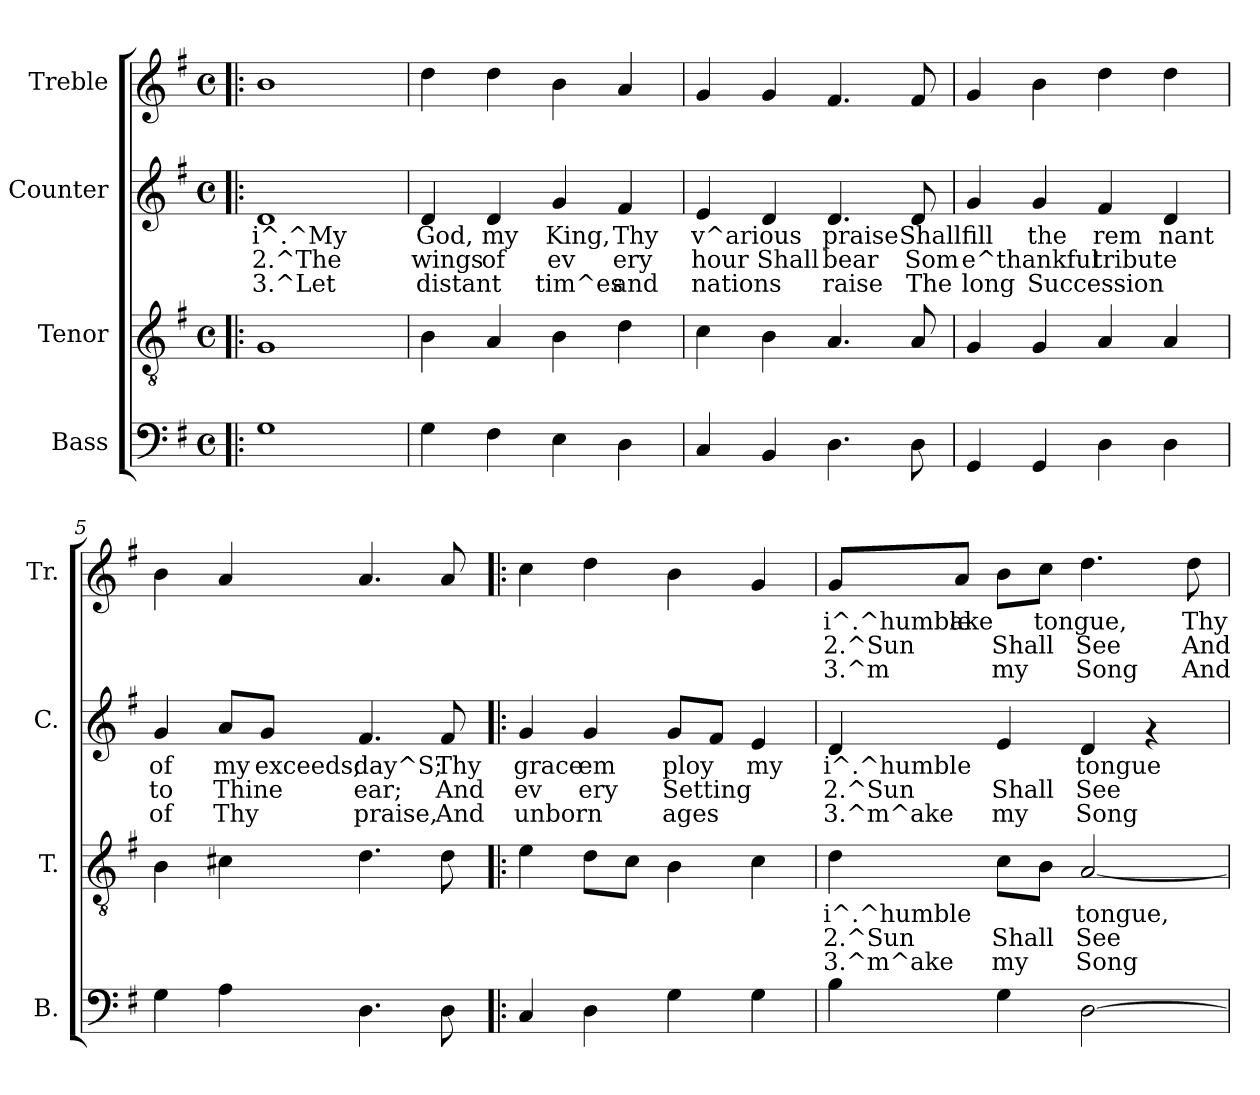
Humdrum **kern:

**kern	**kern	**text	**text	**text	**kern	**text	**text	**text	**kern	**text	**text	**text
*part4	*part3	*part3	*part3	*part3	*part2	*part2	*part2	*part2	*part1	*part1	*part1	*part1
*staff4	*staff3	*staff3	*staff3	*staff3	*staff2	*staff2	*staff2	*staff2	*staff1	*staff1	*staff1	*staff1
*I"Bass	*I"Tenor	*	*	*	*I"Counter	*	*	*	*I"Treble	*	*	*
*I'B.	*I'T.	*	*	*	*I'C.	*	*	*	*I'Tr.	*	*	*
!!LO:PB:g=z
*stria5	*stria5	*	*	*	*stria5	*	*	*	*stria5	*	*	*
*clefF4	*clefGv2	*	*	*	*clefG2	*	*	*	*clefG2	*	*	*
*k[f#]	*k[f#]	*	*	*	*k[f#]	*	*	*	*k[f#]	*	*	*
*G:	*G:	*	*	*	*G:	*	*	*	*G:	*	*	*
*M4/4	*M4/4	*	*	*	*M4/4	*	*	*	*M4/4	*	*	*
*met(c)	*met(c)	*	*	*	*met(c)	*	*	*	*met(c)	*	*	*
=1!|:	=1!|:	=1!|:	=1!|:	=1!|:	=1!|:	=1!|:	=1!|:	=1!|:	=1!|:	=1!|:	=1!|:	=1!|:
!	!	!LO:LY:b:rj	!	!	!	!LO:LY:b:rj	!LO:LY:b:rj	!LO:LY:b:rj	!	!LO:LY:b:rj	!	!
1G	1G	.	.	.	1d	i^.^My	2.^The	3.^Let	1b	.	.	.
=2	=2	=2	=2	=2	=2	=2	=2	=2	=2	=2	=2	=2
!	!	!LO:LY:b:rj	!	!	!	!LO:LY:b:rj	!LO:LY:b:rj	!LO:LY:b:rj	!	!LO:LY:b:rj	!	!
4G\	4B\	.	.	.	4d/	God,	wings	distant	4dd\	.	.	.
!	!	!LO:LY:b:rj	!	!	!	!LO:LY:b:rj	!LO:LY:b:rj	!LO:LY:b:rj	!	!LO:LY:b:rj	!	!
4F#\	4A/	.	.	.	4d/	my	of	.	4dd\	.	.	.
!	!	!LO:LY:b:rj	!	!	!	!LO:LY:b:rj	!LO:LY:b:rj	!LO:LY:b:rj	!	!LO:LY:b:rj	!	!
4E\	4B\	.	.	.	4g/	King,	ev	tim^es	4b\	.	.	.
!	!	!LO:LY:b:rj	!	!	!	!LO:LY:b:rj	!LO:LY:b:rj	!LO:LY:b:rj	!	!LO:LY:b:rj	!	!
4D\	4d\	.	.	.	4f#/	Thy	ery	and	4a/	.	.	.
=3	=3	=3	=3	=3	=3	=3	=3	=3	=3	=3	=3	=3
!	!	!LO:LY:b:rj	!	!	!	!LO:LY:b:rj	!LO:LY:b:rj	!LO:LY:b:rj	!	!LO:LY:b:rj	!	!
4C/	4c\	.	.	.	4e/	v^arious	hour	nations	4g/	.	.	.
!	!	!LO:LY:b:rj	!	!	!	!LO:LY:b:rj	!LO:LY:b:rj	!LO:LY:b:rj	!	!LO:LY:b:rj	!	!
4BB/	4B\	.	.	.	4d/	.	Shall	.	4g/	.	.	.
!	!	!LO:LY:b:rj	!	!	!	!LO:LY:b:rj	!LO:LY:b:rj	!LO:LY:b:rj	!	!LO:LY:b:rj	!	!
4.D\	4.A/	.	.	.	4.d/	praise	bear	raise	4.f#/	.	.	.
!	!	!LO:LY:b:rj	!	!	!	!LO:LY:b:rj	!LO:LY:b:rj	!LO:LY:b:rj	!	!LO:LY:b:rj	!	!
8D\	8A/	.	.	.	8d/	Shall	Som	The	8f#/	.	.	.
=4	=4	=4	=4	=4	=4	=4	=4	=4	=4	=4	=4	=4
!	!	!LO:LY:b:rj	!	!	!	!LO:LY:b:rj	!LO:LY:b:rj	!LO:LY:b:rj	!	!LO:LY:b:rj	!	!
4GG</	4G/	.	.	.	4g/	fill	e^thankful	long	4g/	.	.	.
!	!	!LO:LY:b:rj	!	!	!	!LO:LY:b:rj	!LO:LY:b:rj	!LO:LY:b:rj	!	!LO:LY:b:rj	!	!
4GG/	4G/	.	.	.	4g/	the	.	Succession	4b\	.	.	.
!	!	!LO:LY:b:rj	!	!	!	!LO:LY:b:rj	!LO:LY:b:rj	!LO:LY:b:rj	!	!LO:LY:b:rj	!	!
4D\	4A/	.	.	.	4f#/	rem	tribute	.	4dd\	.	.	.
!	!	!LO:LY:b:rj	!	!	!	!LO:LY:b:rj	!LO:LY:b:rj	!LO:LY:b:rj	!	!LO:LY:b:rj	!	!
4D\	4A/	.	.	.	4d/	nant	.	.	4dd\	.	.	.
=5	=5	=5	=5	=5	=5	=5	=5	=5	=5	=5	=5	=5
!	!	!LO:LY:b:rj	!	!	!	!LO:LY:b:rj	!LO:LY:b:rj	!LO:LY:b:rj	!	!LO:LY:b:rj	!	!
4G\	4B\	.	.	.	4g/	of	to	of	4b>\	.	.	.
!	!	!LO:LY:b:rj	!	!	!	!LO:LY:b:rj	!LO:LY:b:rj	!LO:LY:b:rj	!	!LO:LY:b:rj	!	!
4A\	4c#X\	.	.	.	8a/L	my	Thine	Thy	4a/	.	.	.
!	!	!	!	!	!	!LO:LY:b:rj	!LO:LY:b:rj	!LO:LY:b:rj	!	!	!	!
.	.	.	.	.	8g/J	exceeds;	.	.	.	.	.	.
!	!	!LO:LY:b:rj	!	!	!	!LO:LY:b:rj	!LO:LY:b:rj	!LO:LY:b:rj	!	!LO:LY:b:rj	!	!
4.D\	4.d\	.	.	.	4.f#/	day^S;	ear;	praise,	4.a/	.	.	.
!	!	!LO:LY:b:rj	!	!	!	!LO:LY:b:rj	!LO:LY:b:rj	!LO:LY:b:rj	!	!LO:LY:b:rj	!	!
8D\	8d\	.	.	.	8f#/	Thy	And	And	8a/	.	.	.
=6!|:	=6!|:	=6!|:	=6!|:	=6!|:	=6!|:	=6!|:	=6!|:	=6!|:	=6!|:	=6!|:	=6!|:	=6!|:
!	!	!LO:LY:b:rj	!	!	!	!LO:LY:b:rj	!LO:LY:b:rj	!LO:LY:b:rj	!	!LO:LY:b:rj	!	!
4C/	4e\	.	.	.	4g/	grace	ev	unborn	4cc\	.	.	.
!	!	!LO:LY:b:rj	!	!	!	!LO:LY:b:rj	!LO:LY:b:rj	!LO:LY:b:rj	!	!LO:LY:b:rj	!	!
4D\	8d\L	.	.	.	4g/	em	ery	.	4dd\	.	.	.
!	!	!LO:LY:b:rj	!	!	!	!	!	!	!	!	!	!
.	8c\J	.	.	.	.	.	.	.	.	.	.	.
!	!	!LO:LY:b:rj	!	!	!	!LO:LY:b:rj	!LO:LY:b:rj	!LO:LY:b:rj	!	!LO:LY:b:rj	!	!
4G\	4B\	.	.	.	8g/L	ploy	Setting	ages	4b\	.	.	.
!	!	!	!	!	!	!LO:LY:b:rj	!LO:LY:b:rj	!LO:LY:b:rj	!	!	!	!
.	.	.	.	.	8f#/J	.	.	.	.	.	.	.
!	!	!LO:LY:b:rj	!	!	!	!LO:LY:b:rj	!LO:LY:b:rj	!LO:LY:b:rj	!	!LO:LY:b:rj	!	!
4G\	4c\	.	.	.	4e/	my	.	.	4g/	.	.	.
!!LO:PB:g=z
=7	=7	=7	=7	=7	=7	=7	=7	=7	=7	=7	=7	=7
!	!	!LO:LY:b:rj	!LO:LY:b:rj	!LO:LY:b:rj	!	!LO:LY:b:rj	!LO:LY:b:rj	!LO:LY:b:rj	!	!LO:LY:b:rj	!LO:LY:b:rj	!LO:LY:b:rj
4B\	4d\	i^.^humble	2.^Sun	3.^m^ake	4d>/	i^.^humble	2.^Sun	3.^m^ake	8g/L	i^.^humble	2.^Sun	3.^m
!	!	!	!	!	!	!	!	!	!	!LO:LY:b:rj	!LO:LY:b:rj	!LO:LY:b:rj
.	.	.	.	.	.	.	.	.	8a/J	ake	.	.
!	!	!LO:LY:b:rj	!LO:LY:b:rj	!LO:LY:b:rj	!	!LO:LY:b:rj	!LO:LY:b:rj	!LO:LY:b:rj	!	!LO:LY:b:rj	!LO:LY:b:rj	!LO:LY:b:rj
4G\	8c\L	.	Shall	my	4e/	.	Shall	my	8b\L	.	Shall	my
!	!	!LO:LY:b:rj	!LO:LY:b:rj	!LO:LY:b:rj	!	!	!	!	!	!LO:LY:b:rj	!LO:LY:b:rj	!LO:LY:b:rj
.	8B\J	.	.	.	.	.	.	.	8cc\J	tongue,	.	.
!	!	!LO:LY:b:rj	!LO:LY:b:rj	!LO:LY:b:rj	!	!LO:LY:b:rj	!LO:LY:b:rj	!LO:LY:b:rj	!	!LO:LY:b:rj	!LO:LY:b:rj	!LO:LY:b:rj
[>2D\	[<2A/	tongue,	See	Song	4d/	tongue	See	Song	4.dd\	.	See	Song
.	.	.	.	.	4rf	.	.	.	.	.	.	.
!	!	!	!	!	!	!	!	!	!	!LO:LY:b:rj	!LO:LY:b:rj	!LO:LY:b:rj
.	.	.	.	.	.	.	.	.	8dd\	Thy	And	And
=	=	=	=	=	=	=	=	=	=	=	=	=
*-	*-	*-	*-	*-	*-	*-	*-	*-	*-	*-	*-	*-
